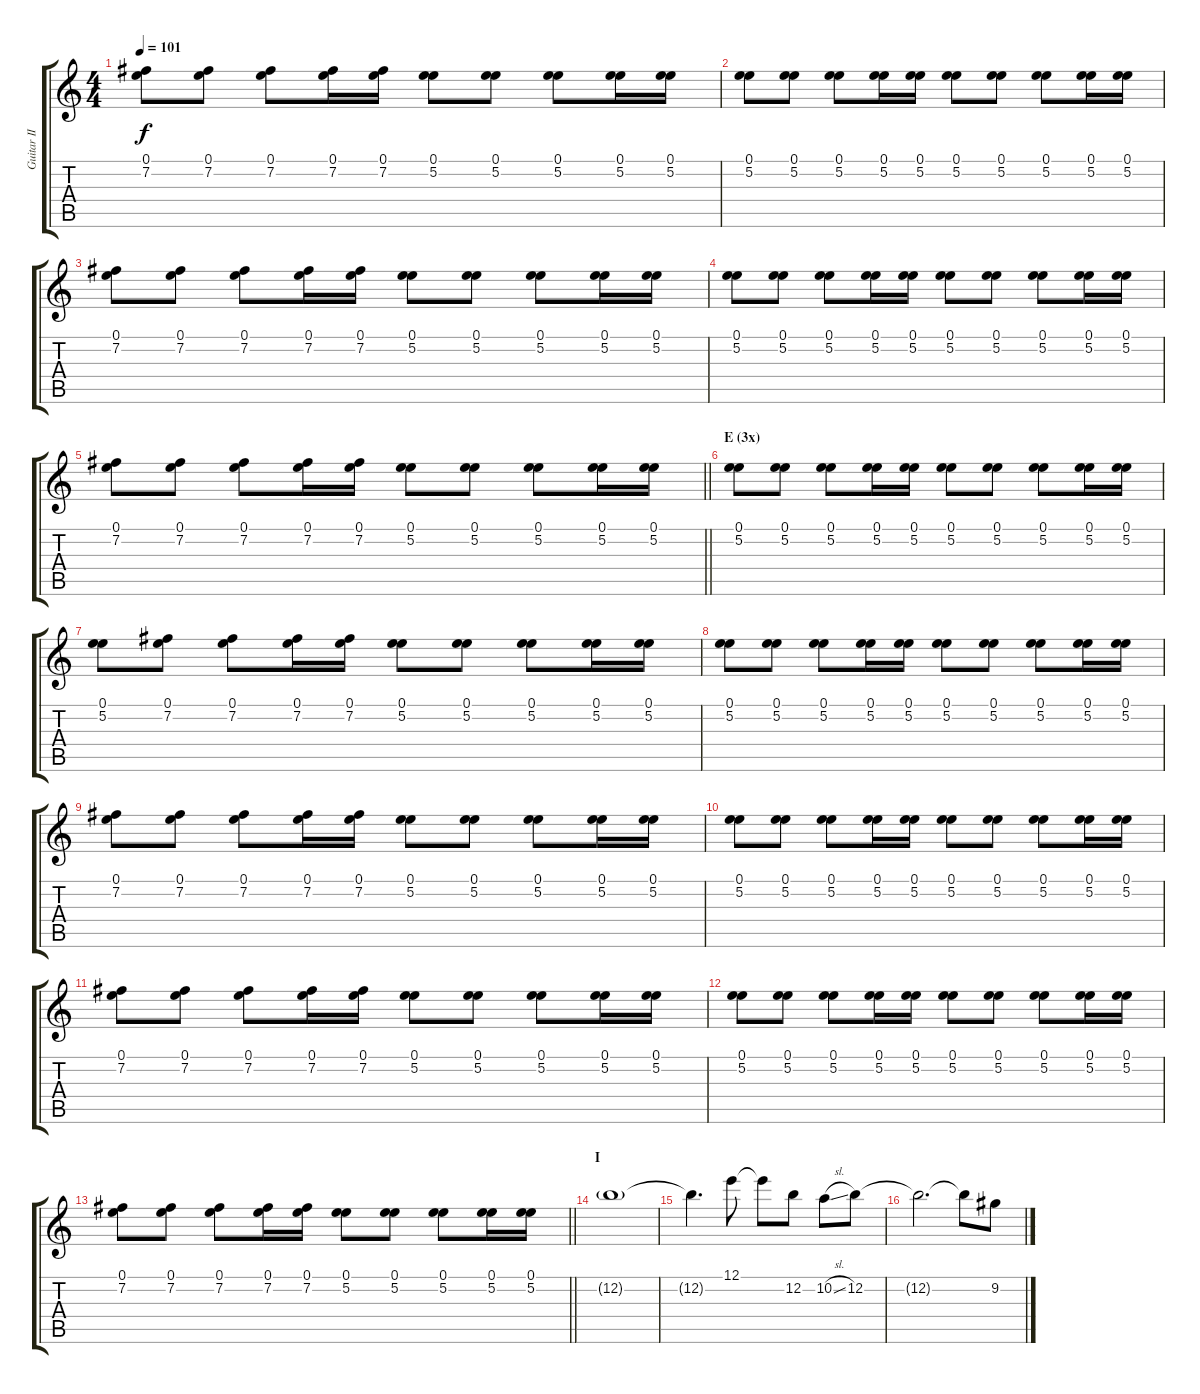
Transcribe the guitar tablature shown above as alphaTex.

\track ("Guitar II - Kita" "Guitar II ") {instrument overdrivenguitar}
\staff {score tabs}
\tuning (E4 B3 G3 D3 A2 E2) {hide}
\ts (4 4)
\tempo 101
\clef g2
\ks c
(0.1 7.2).8{dy f} (0.1 7.2).8 (0.1 7.2).8 (0.1 7.2).16 (0.1 7.2).16 (0.1 5.2).8 (0.1 5.2).8 (0.1 5.2).8 (0.1 5.2).16 (0.1 5.2).16 |
(0.1 5.2).8 (0.1 5.2).8 (0.1 5.2).8 (0.1 5.2).16 (0.1 5.2).16 (0.1 5.2).8 (0.1 5.2).8 (0.1 5.2).8 (0.1 5.2).16 (0.1 5.2).16 |
(0.1 7.2).8 (0.1 7.2).8 (0.1 7.2).8 (0.1 7.2).16 (0.1 7.2).16 (0.1 5.2).8 (0.1 5.2).8 (0.1 5.2).8 (0.1 5.2).16 (0.1 5.2).16 |
(0.1 5.2).8 (0.1 5.2).8 (0.1 5.2).8 (0.1 5.2).16 (0.1 5.2).16 (0.1 5.2).8 (0.1 5.2).8 (0.1 5.2).8 (0.1 5.2).16 (0.1 5.2).16 |
\barLineRight lightlight
(0.1 7.2).8 (0.1 7.2).8 (0.1 7.2).8 (0.1 7.2).16 (0.1 7.2).16 (0.1 5.2).8 (0.1 5.2).8 (0.1 5.2).8 (0.1 5.2).16 (0.1 5.2).16 |
\section ("" "E (3x)")
(0.1 5.2).8 (0.1 5.2).8 (0.1 5.2).8 (0.1 5.2).16 (0.1 5.2).16 (0.1 5.2).8 (0.1 5.2).8 (0.1 5.2).8 (0.1 5.2).16 (0.1 5.2).16 |
(0.1 5.2).8 (0.1 7.2).8 (0.1 7.2).8 (0.1 7.2).16 (0.1 7.2).16 (0.1 5.2).8 (0.1 5.2).8 (0.1 5.2).8 (0.1 5.2).16 (0.1 5.2).16 |
(0.1 5.2).8 (0.1 5.2).8 (0.1 5.2).8 (0.1 5.2).16 (0.1 5.2).16 (0.1 5.2).8 (0.1 5.2).8 (0.1 5.2).8 (0.1 5.2).16 (0.1 5.2).16 |
(0.1 7.2).8 (0.1 7.2).8 (0.1 7.2).8 (0.1 7.2).16 (0.1 7.2).16 (0.1 5.2).8 (0.1 5.2).8 (0.1 5.2).8 (0.1 5.2).16 (0.1 5.2).16 |
(0.1 5.2).8 (0.1 5.2).8 (0.1 5.2).8 (0.1 5.2).16 (0.1 5.2).16 (0.1 5.2).8 (0.1 5.2).8 (0.1 5.2).8 (0.1 5.2).16 (0.1 5.2).16 |
(0.1 7.2).8 (0.1 7.2).8 (0.1 7.2).8 (0.1 7.2).16 (0.1 7.2).16 (0.1 5.2).8 (0.1 5.2).8 (0.1 5.2).8 (0.1 5.2).16 (0.1 5.2).16 |
(0.1 5.2).8 (0.1 5.2).8 (0.1 5.2).8 (0.1 5.2).16 (0.1 5.2).16 (0.1 5.2).8 (0.1 5.2).8 (0.1 5.2).8 (0.1 5.2).16 (0.1 5.2).16 |
\barLineRight lightlight
(0.1 7.2).8 (0.1 7.2).8 (0.1 7.2).8 (0.1 7.2).16 (0.1 7.2).16 (0.1 5.2).8 (0.1 5.2).8 (0.1 5.2).8 (0.1 5.2).16 (0.1 5.2).16 |
\section ("" "I")
12.2{g}.1 |
12.2{t}.4{d} 12.1.8 12.1{t}.8 12.2.8 10.2{sl}.8 12.2.8 |
12.2{t}.2{d} 12.2{t}.8 9.2.8
